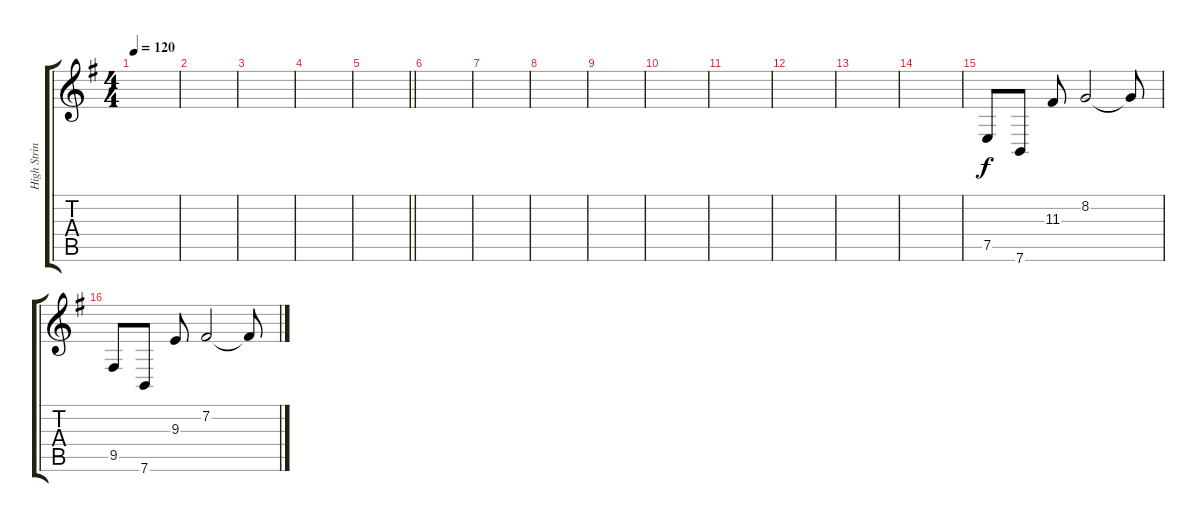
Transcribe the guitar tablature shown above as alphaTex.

\track ("High Strings Standard" "High Strin") {instrument stringensemble1}
\staff {score tabs}
\tuning (E4 B3 G3 D3 A2 E2) {hide}
\ts (4 4)
\tempo 120
\clef g2
\ks eminor
|
|
|
|
\barLineRight lightlight
|
|
|
|
|
|
|
|
|
|
7.5.8{volume 12} 7.6.8 11.3.8 8.2.2 8.2{t}.8 |
9.5.8 7.6.8 9.3.8 7.2.2 7.2{t}.8
